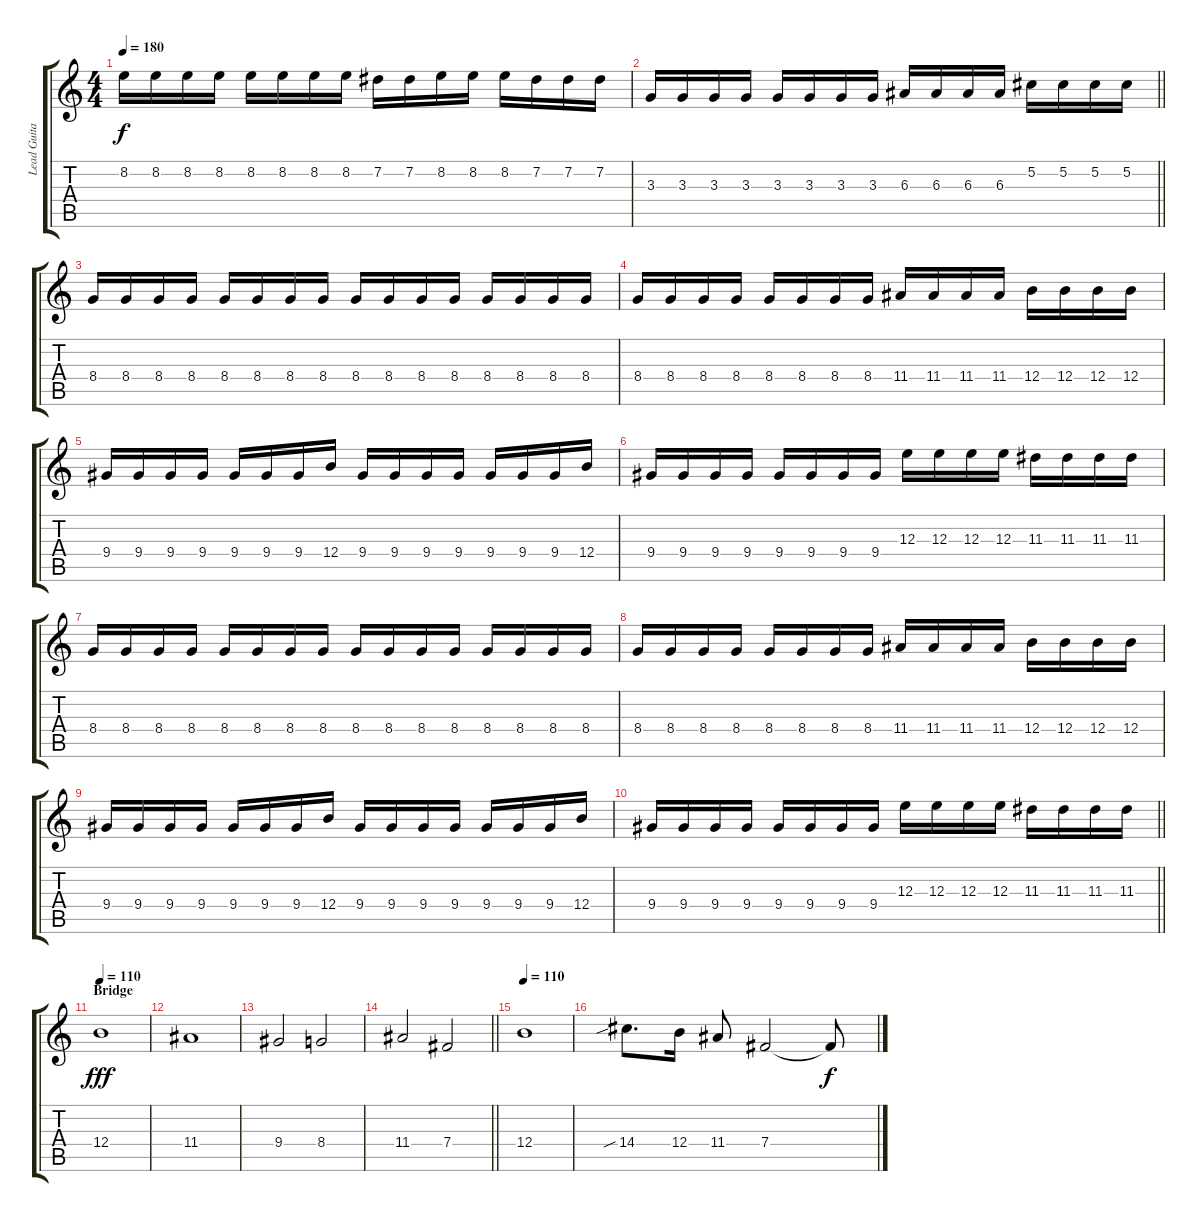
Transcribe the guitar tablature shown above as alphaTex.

\track ("Lead Guitar I" "Lead Guita") {instrument distortionguitar}
\staff {score tabs}
\tuning (Db4 Ab3 E3 B2 Gb2 B1) {hide}
\ts (4 4)
\tempo 180
\clef g2
\ks c
8.2.16{dy f} 8.2.16 8.2.16 8.2.16 8.2.16 8.2.16 8.2.16 8.2.16 7.2.16 7.2.16 8.2.16 8.2.16 8.2.16 7.2.16 7.2.16 7.2.16 |
\barLineRight lightlight
3.3.16 3.3.16 3.3.16 3.3.16 3.3.16 3.3.16 3.3.16 3.3.16 6.3.16 6.3.16 6.3.16 6.3.16 5.2.16 5.2.16 5.2.16 5.2.16 |
\section ("" "")
8.4.16 8.4.16 8.4.16 8.4.16 8.4.16 8.4.16 8.4.16 8.4.16 8.4.16 8.4.16 8.4.16 8.4.16 8.4.16 8.4.16 8.4.16 8.4.16 |
8.4.16 8.4.16 8.4.16 8.4.16 8.4.16 8.4.16 8.4.16 8.4.16 11.4.16 11.4.16 11.4.16 11.4.16 12.4.16 12.4.16 12.4.16 12.4.16 |
9.4.16 9.4.16 9.4.16 9.4.16 9.4.16 9.4.16 9.4.16 12.4.16 9.4.16 9.4.16 9.4.16 9.4.16 9.4.16 9.4.16 9.4.16 12.4.16 |
9.4.16 9.4.16 9.4.16 9.4.16 9.4.16 9.4.16 9.4.16 9.4.16 12.3.16 12.3.16 12.3.16 12.3.16 11.3.16 11.3.16 11.3.16 11.3.16 |
8.4.16 8.4.16 8.4.16 8.4.16 8.4.16 8.4.16 8.4.16 8.4.16 8.4.16 8.4.16 8.4.16 8.4.16 8.4.16 8.4.16 8.4.16 8.4.16 |
8.4.16 8.4.16 8.4.16 8.4.16 8.4.16 8.4.16 8.4.16 8.4.16 11.4.16 11.4.16 11.4.16 11.4.16 12.4.16 12.4.16 12.4.16 12.4.16 |
9.4.16 9.4.16 9.4.16 9.4.16 9.4.16 9.4.16 9.4.16 12.4.16 9.4.16 9.4.16 9.4.16 9.4.16 9.4.16 9.4.16 9.4.16 12.4.16 |
\barLineRight lightlight
9.4.16 9.4.16 9.4.16 9.4.16 9.4.16 9.4.16 9.4.16 9.4.16 12.3.16 12.3.16 12.3.16 12.3.16 11.3.16 11.3.16 11.3.16 11.3.16 |
\section ("" "Bridge")
\tempo 115
\tempo 110
12.4.1{dy fff} |
11.4.1 |
9.4.2 8.4.2 |
\barLineRight lightlight
11.4.2 7.4.2 |
\tempo 115
\tempo 110
12.4.1 |
14.4{sib}.8{d} 12.4.16 11.4.8 7.4.2 7.4{t}.8{dy f}
